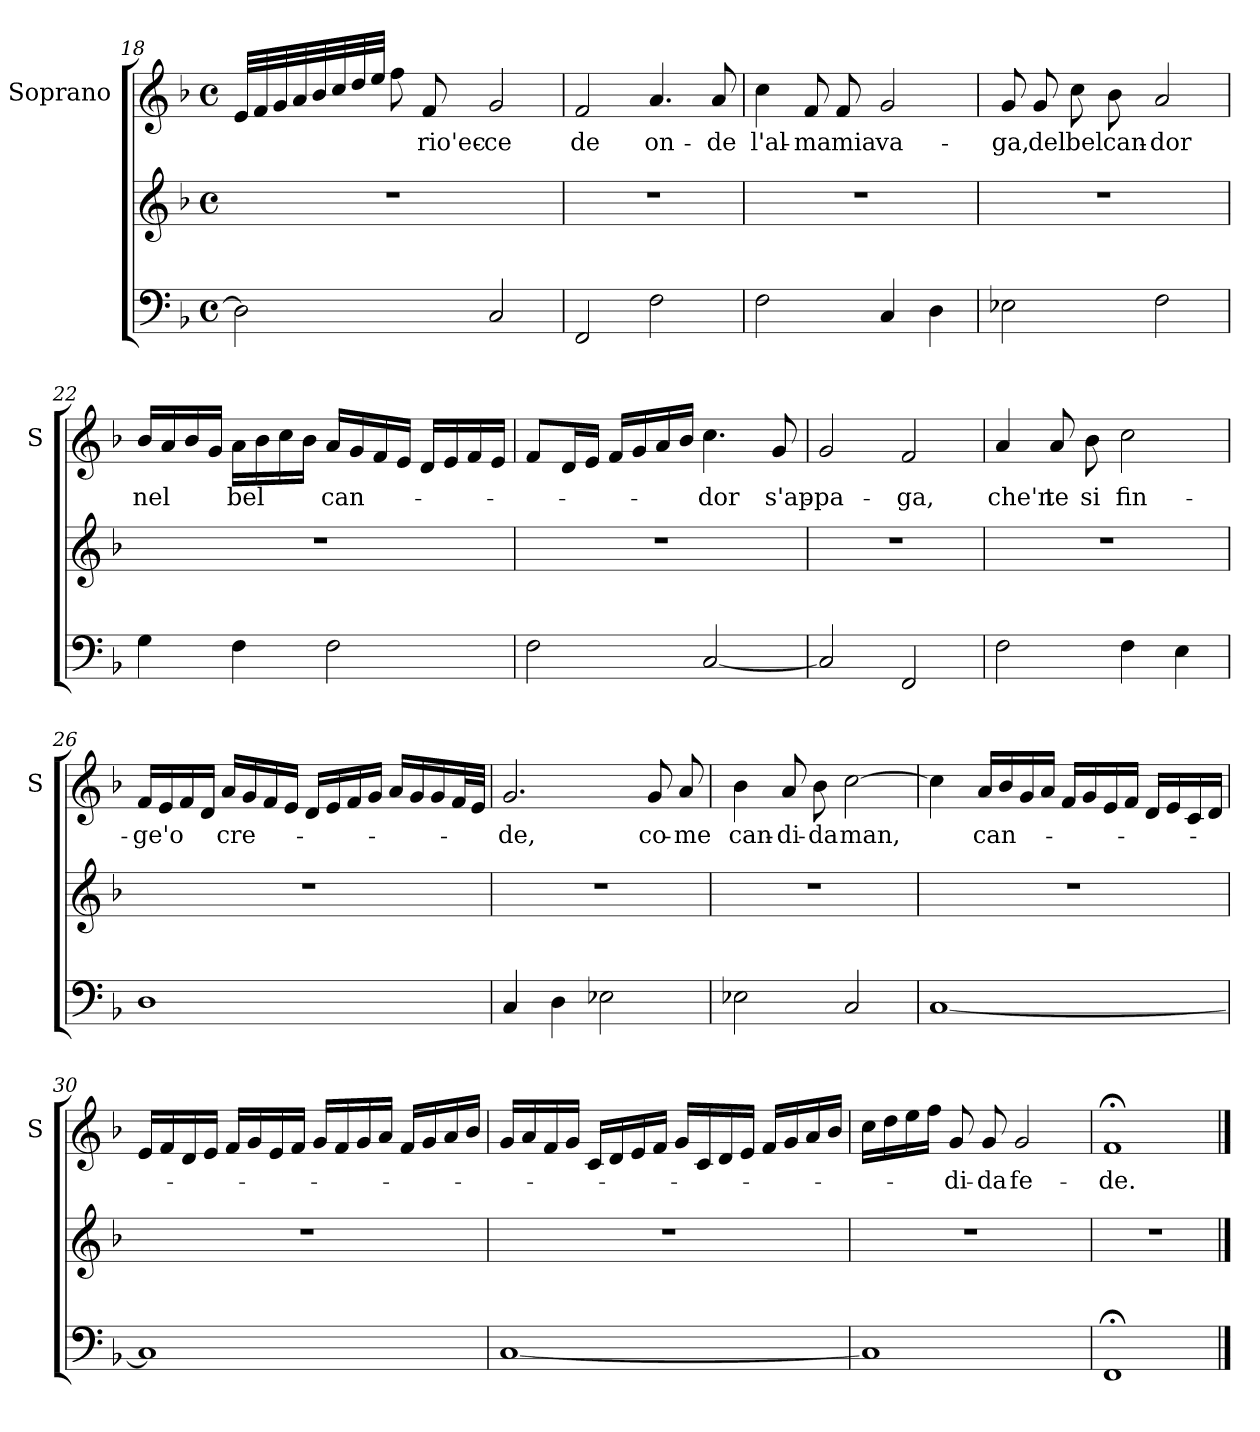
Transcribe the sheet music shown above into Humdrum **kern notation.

**kern	**kern	**kern	**text
*part2	*part2	*part1	*part1
*staff3	*staff2	*staff1	*staff1
*	*	*I"Soprano	*
*	*	*I'S	*
!!LO:LB:g=z
*clefF4	*clefG2	*clefG2	*
*k[b-]	*k[b-]	*k[b-]	*
*F:	*F:	*F:	*
*M4/4	*M4/4	*M4/4	*
*met(c)	*met(c)	*met(c)	*
=18	=18	=18	=18
2D\]	1r	32e/LLL	.
.	.	32f/	.
.	.	32g/	.
.	.	32a/	.
.	.	32b-/	.
.	.	32cc/	.
.	.	32dd/	.
.	.	32ee/JJJ	.
.	.	8ff\	.
!	!	!	!LO:LY:b
.	.	8f/	rio'ec-
!	!	!	!LO:LY:b
2C/	.	2g/	-ce
=19	=19	=19	=19
!	!	!	!LO:LY:b
2FF/	1r	2f/	de
!	!	!	!LO:LY:b
2F\	.	4.a/	on-
!	!	!	!LO:LY:b
.	.	8a/	-de
=20	=20	=20	=20
!	!	!	!LO:LY:b
2F\	1r	4cc\	l'al-
!	!	!	!LO:LY:b
.	.	8f/	-ma
!	!	!	!LO:LY:b
.	.	8f/	mia
!	!	!	!LO:LY:b
4C/	.	2g/	va-
4D\	.	.	.
=21	=21	=21	=21
!	!	!	!LO:LY:b
2E-X\	1r	8g/	-ga,
!	!	!	!LO:LY:b
.	.	8g/	del
!	!	!	!LO:LY:b
.	.	8cc\	bel
!	!	!	!LO:LY:b
.	.	8b-\	can-
!	!	!	!LO:LY:b
2F\	.	2a/	-dor
!!LO:LB:g=z
=22	=22	=22	=22
!	!	!	!LO:LY:b
4G\	1r	16b-/LL	nel
.	.	16a/	.
.	.	16b-/	.
.	.	16g/JJ	.
!	!	!	!LO:LY:b
4F\	.	16a\LL	bel
.	.	16b-\	.
.	.	16cc\	.
.	.	16b-\JJ	.
!	!	!	!LO:LY:b
2F\	.	16a/LL	can-
.	.	16g/	.
.	.	16f/	.
.	.	16e/JJ	.
.	.	16d/LL	.
.	.	16e/	.
.	.	16f/	.
.	.	16e/JJ	.
=23	=23	=23	=23
2F\	1r	8f/L	.
.	.	16d/L	.
.	.	16e/JJ	.
.	.	16f/LL	.
.	.	16g/	.
.	.	16a/	.
.	.	16b-/JJ	.
!	!	!	!LO:LY:b
[2C/	.	4.cc\	-dor
!	!	!	!LO:LY:b
.	.	8g/	s'ap-
=24	=24	=24	=24
!	!	!	!LO:LY:b
2C/]	1r	2g/	-pa-
!	!	!	!LO:LY:b
2FF/	.	2f/	-ga,
=25	=25	=25	=25
!	!	!	!LO:LY:b
2F\	1r	4a/	che'n
!	!	!	!LO:LY:b
.	.	8a/	te
!	!	!	!LO:LY:b
.	.	8b-\	si
!	!	!	!LO:LY:b
4F\	.	2cc\	fin-
4E\	.	.	.
!!LO:LB:g=z
=26	=26	=26	=26
!	!	!	!LO:LY:b
1D	1r	16f/LL	-ge'o
.	.	16e/	.
.	.	16f/	.
.	.	16d/JJ	.
!	!	!	!LO:LY:b
.	.	16a/LL	cre-
.	.	16g/	.
.	.	16f/	.
.	.	16e/JJ	.
.	.	16d/LL	.
.	.	16e/	.
.	.	16f/	.
.	.	16g/JJ	.
.	.	16a/LL	.
.	.	16g/	.
.	.	16g/	.
.	.	32f/L	.
.	.	32e/JJJ	.
=27	=27	=27	=27
!	!	!	!LO:LY:b
4C/	1r	2.g/	-de,
4D\	.	.	.
2E-X\	.	.	.
!	!	!	!LO:LY:b
.	.	8g/	co-
!	!	!	!LO:LY:b
.	.	8a/	-me
=28	=28	=28	=28
!	!	!	!LO:LY:b
2E-X\	1r	4b-\	can-
!	!	!	!LO:LY:b
.	.	8a/	-di-
!	!	!	!LO:LY:b
.	.	8b-\	-da
!	!	!	!LO:LY:b
2C/	.	[2cc\	man,
!!LO:PB:g=z
=29	=29	=29	=29
[1C	1r	4cc\]	.
!	!	!	!LO:LY:b
.	.	16a/LL	can-
.	.	16b-/	.
.	.	16g/	.
.	.	16a/JJ	.
.	.	16f/LL	.
.	.	16g/	.
.	.	16e/	.
.	.	16f/JJ	.
.	.	16d/LL	.
.	.	16e/	.
.	.	16c/	.
.	.	16d/JJ	.
=30	=30	=30	=30
1C]	1r	16e/LL	.
.	.	16f/	.
.	.	16d/	.
.	.	16e/JJ	.
.	.	16f/LL	.
.	.	16g/	.
.	.	16e/	.
.	.	16f/JJ	.
.	.	16g/LL	.
.	.	16f/	.
.	.	16g/	.
.	.	16a/JJ	.
.	.	16f/LL	.
.	.	16g/	.
.	.	16a/	.
.	.	16b-/JJ	.
!!LO:LB:g=z
=31	=31	=31	=31
[1C	1r	16g/LL	.
.	.	16a/	.
.	.	16f/	.
.	.	16g/JJ	.
.	.	16c/LL	.
.	.	16d/	.
.	.	16e/	.
.	.	16f/JJ	.
.	.	16g/LL	.
.	.	16c/	.
.	.	16d/	.
.	.	16e/JJ	.
.	.	16f/LL	.
.	.	16g/	.
.	.	16a/	.
.	.	16b-/JJ	.
=32	=32	=32	=32
1C]	1r	16cc\LL	.
.	.	16dd\	.
.	.	16ee\	.
.	.	16ff\JJ	.
!	!	!	!LO:LY:b
.	.	8g/	-di-
!	!	!	!LO:LY:b
.	.	8g/	-da
!	!	!	!LO:LY:b
.	.	2g/	fe-
=33	=33	=33	=33
!	!	!	!LO:LY:b
1FF;<	1r	1f;<	-de.
==	==	==	==
*-	*-	*-	*-
